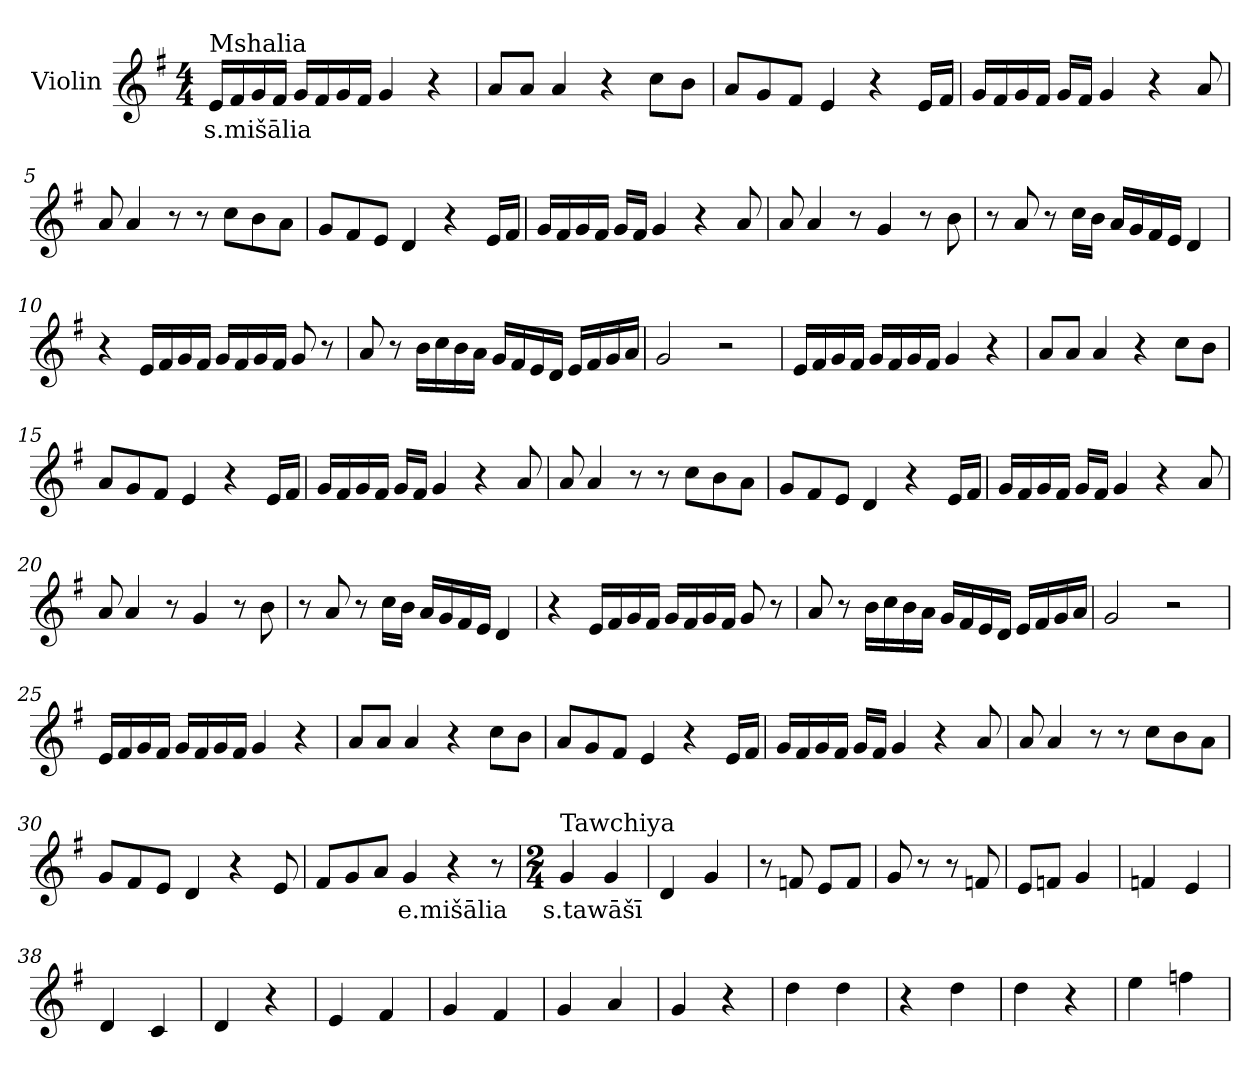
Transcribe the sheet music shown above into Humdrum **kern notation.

**kern	**text
*part1	*part1
*staff1	*staff1
*I"Violin	*
*clefG2	*
*k[f#]	*
*G:	*
*M4/4	*
*MM90	*
=1	=1
!LO:TX:a:t=Mshalia	!
!	!LO:LY:b
16e/LL	s.mišālia
16f#/	.
16g/	.
16f#/JJ	.
16g/LL	.
16f#/	.
16g/	.
16f#/JJ	.
4g/	.
4r	.
=2	=2
8a/L	.
8a/J	.
4a/	.
4r	.
8cc\L	.
8b\J	.
=3	=3
8a/L	.
8g/	.
8f#/J	.
4e/	.
4r	.
16e/LL	.
16f#/JJ	.
=4	=4
16g/LL	.
16f#/	.
16g/	.
16f#/JJ	.
16g/LL	.
16f#/JJ	.
4g/	.
4r	.
8a/	.
!!LO:LB:g=z
=5	=5
8a/	.
4a/	.
8r	.
8r	.
8cc\L	.
8b\	.
8a\J	.
=6	=6
8g/L	.
8f#/	.
8e/J	.
4d/	.
4r	.
16e/LL	.
16f#/JJ	.
=7	=7
16g/LL	.
16f#/	.
16g/	.
16f#/JJ	.
16g/LL	.
16f#/JJ	.
4g/	.
4r	.
8a/	.
=8	=8
8a/	.
4a/	.
8r	.
4g/	.
8r	.
8b\	.
!!LO:LB:g=z
=9	=9
8r	.
8a/	.
8r	.
16cc\LL	.
16b\JJ	.
16a/LL	.
16g/	.
16f#/	.
16e/JJ	.
4d/	.
=10	=10
4r	.
16e/LL	.
16f#/	.
16g/	.
16f#/JJ	.
16g/LL	.
16f#/	.
16g/	.
16f#/JJ	.
8g/	.
8r	.
=11	=11
8a/	.
8r	.
16b\LL	.
16cc\	.
16b\	.
16a\JJ	.
16g/LL	.
16f#/	.
16e/	.
16d/JJ	.
16e/LL	.
16f#/	.
16g/	.
16a/JJ	.
=12	=12
2g/	.
2r	.
!!LO:LB:g=z
=13	=13
16e/LL	.
16f#/	.
16g/	.
16f#/JJ	.
16g/LL	.
16f#/	.
16g/	.
16f#/JJ	.
4g/	.
4r	.
=14	=14
8a/L	.
8a/J	.
4a/	.
4r	.
8cc\L	.
8b\J	.
=15	=15
8a/L	.
8g/	.
8f#/J	.
4e/	.
4r	.
16e/LL	.
16f#/JJ	.
=16	=16
16g/LL	.
16f#/	.
16g/	.
16f#/JJ	.
16g/LL	.
16f#/JJ	.
4g/	.
4r	.
8a/	.
!!LO:LB:g=z
=17	=17
8a/	.
4a/	.
8r	.
8r	.
8cc\L	.
8b\	.
8a\J	.
=18	=18
8g/L	.
8f#/	.
8e/J	.
4d/	.
4r	.
16e/LL	.
16f#/JJ	.
=19	=19
16g/LL	.
16f#/	.
16g/	.
16f#/JJ	.
16g/LL	.
16f#/JJ	.
4g/	.
4r	.
8a/	.
=20	=20
8a/	.
4a/	.
8r	.
4g/	.
8r	.
8b\	.
!!LO:LB:g=z
=21	=21
8r	.
8a/	.
8r	.
16cc\LL	.
16b\JJ	.
16a/LL	.
16g/	.
16f#/	.
16e/JJ	.
4d/	.
=22	=22
4r	.
16e/LL	.
16f#/	.
16g/	.
16f#/JJ	.
16g/LL	.
16f#/	.
16g/	.
16f#/JJ	.
8g/	.
8r	.
=23	=23
8a/	.
8r	.
16b\LL	.
16cc\	.
16b\	.
16a\JJ	.
16g/LL	.
16f#/	.
16e/	.
16d/JJ	.
16e/LL	.
16f#/	.
16g/	.
16a/JJ	.
=24	=24
2g/	.
2r	.
!!LO:LB:g=z
=25	=25
*MM90	*
16e/LL	.
16f#/	.
16g/	.
16f#/JJ	.
16g/LL	.
16f#/	.
16g/	.
16f#/JJ	.
4g/	.
4r	.
=26	=26
8a/L	.
8a/J	.
4a/	.
4r	.
8cc\L	.
8b\J	.
=27	=27
8a/L	.
8g/	.
8f#/J	.
4e/	.
4r	.
16e/LL	.
16f#/JJ	.
=28	=28
16g/LL	.
16f#/	.
16g/	.
16f#/JJ	.
16g/LL	.
16f#/JJ	.
4g/	.
4r	.
8a/	.
!!LO:PB:g=z
=29	=29
8a/	.
4a/	.
8r	.
8r	.
8cc\L	.
8b\	.
8a\J	.
=30	=30
8g/L	.
8f#/	.
8e/J	.
4d/	.
4r	.
8e/	.
=31	=31
8f#/L	.
8g/	.
8a/J	.
!	!LO:LY:b
4g/	e.mišālia
4r	.
8r	.
=32	=32
*M2/4	*
*MM150	*
!LO:TX:a:t=Tawchiya	!
!	!LO:LY:b
4g/	s.tawāšī
4g/	.
=33	=33
4d/	.
4g/	.
=34	=34
8r	.
8fn/	.
8e/L	.
8f/J	.
!!LO:PB:g=z
=35	=35
8g/	.
8r	.
8r	.
8fn/	.
=36	=36
8e/L	.
8fn/J	.
4g/	.
=37	=37
4fn/	.
4e/	.
=38	=38
4d/	.
4c/	.
=39	=39
4d/	.
4r	.
=40	=40
4e/	.
4f#/	.
=41	=41
4g/	.
4f#/	.
=42	=42
4g/	.
4a/	.
=43	=43
4g/	.
4r	.
=44	=44
4dd\	.
4dd\	.
!!LO:LB:g=z
=45	=45
4r	.
4dd\	.
=46	=46
4dd\	.
4r	.
=47	=47
4ee\	.
4ffn\	.
=	=
*-	*-
